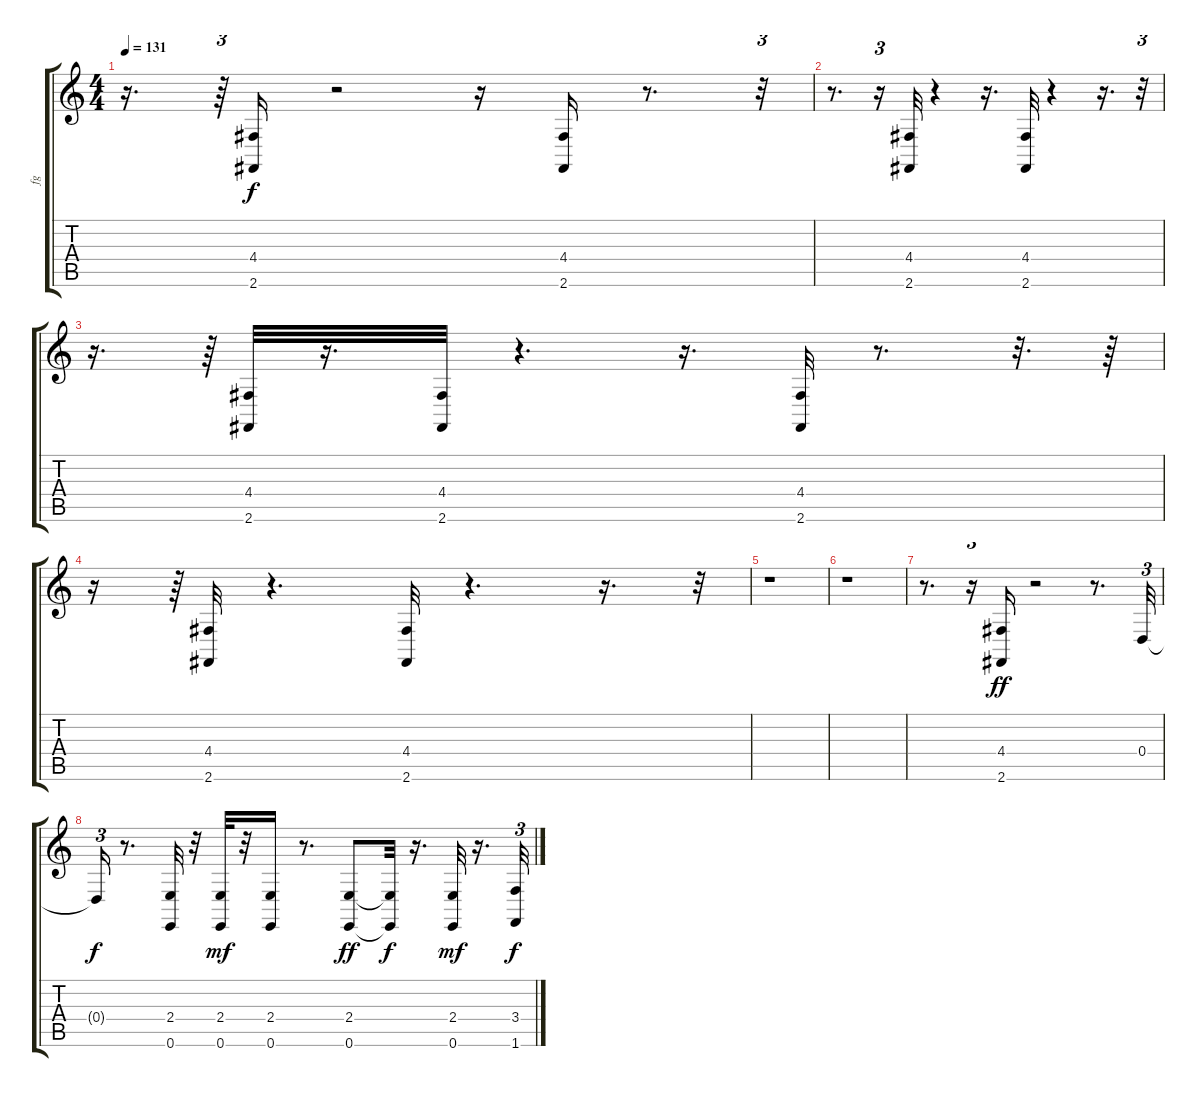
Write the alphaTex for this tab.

\track ("fg" "fg") {instrument bassoon}
\staff {score tabs}
\tuning (E4 B3 G3 D3 A2 E2) {hide}
\ts (4 4)
\tempo 131
\clef g2
\ks c
r.16{d dy f} r.64{tu (3 2)} (4.4 2.6).16 r.2 r.16 (4.4 2.6).16 r.8{d} r.32{tu (3 2)} |
r.8{d} r.16{tu (3 2)} (4.4 2.6).32 r.4 r.16{d} (4.4 2.6).32 r.4 r.16{d} r.32{tu (3 2)} |
r.16{d} r.64{tu (3 2)} (4.4 2.6).32 r.16{d} (4.4 2.6).32 r.4{d} r.16{d} (4.4 2.6).32 r.8{d} r.32{d} r.64 |
r.16 r.64{tu (3 2)} (4.4 2.6).32 r.4{d} (4.4 2.6).32 r.4{d} r.16{d} r.32{tu (3 2)} |
r.1 |
r.1 |
r.8{d} r.16{tu (3 2)} (4.4 2.6).16{dy ff} r.2 r.8{d} 0.4.32{tu (3 2)} |
0.4{t}.16{tu (3 2) dy f} r.8{d} (2.4 0.6).32 r.32 (2.4 0.6).32{dy mf} r.32 (2.4 0.6).16 r.8{d} (2.4 0.6).8{dy ff} (2.4{t} 0.6{t}).32{dy f} r.16{d} (2.4 0.6).32{dy mf} r.16{d} (3.4 1.6).32{tu (3 2) dy f}
